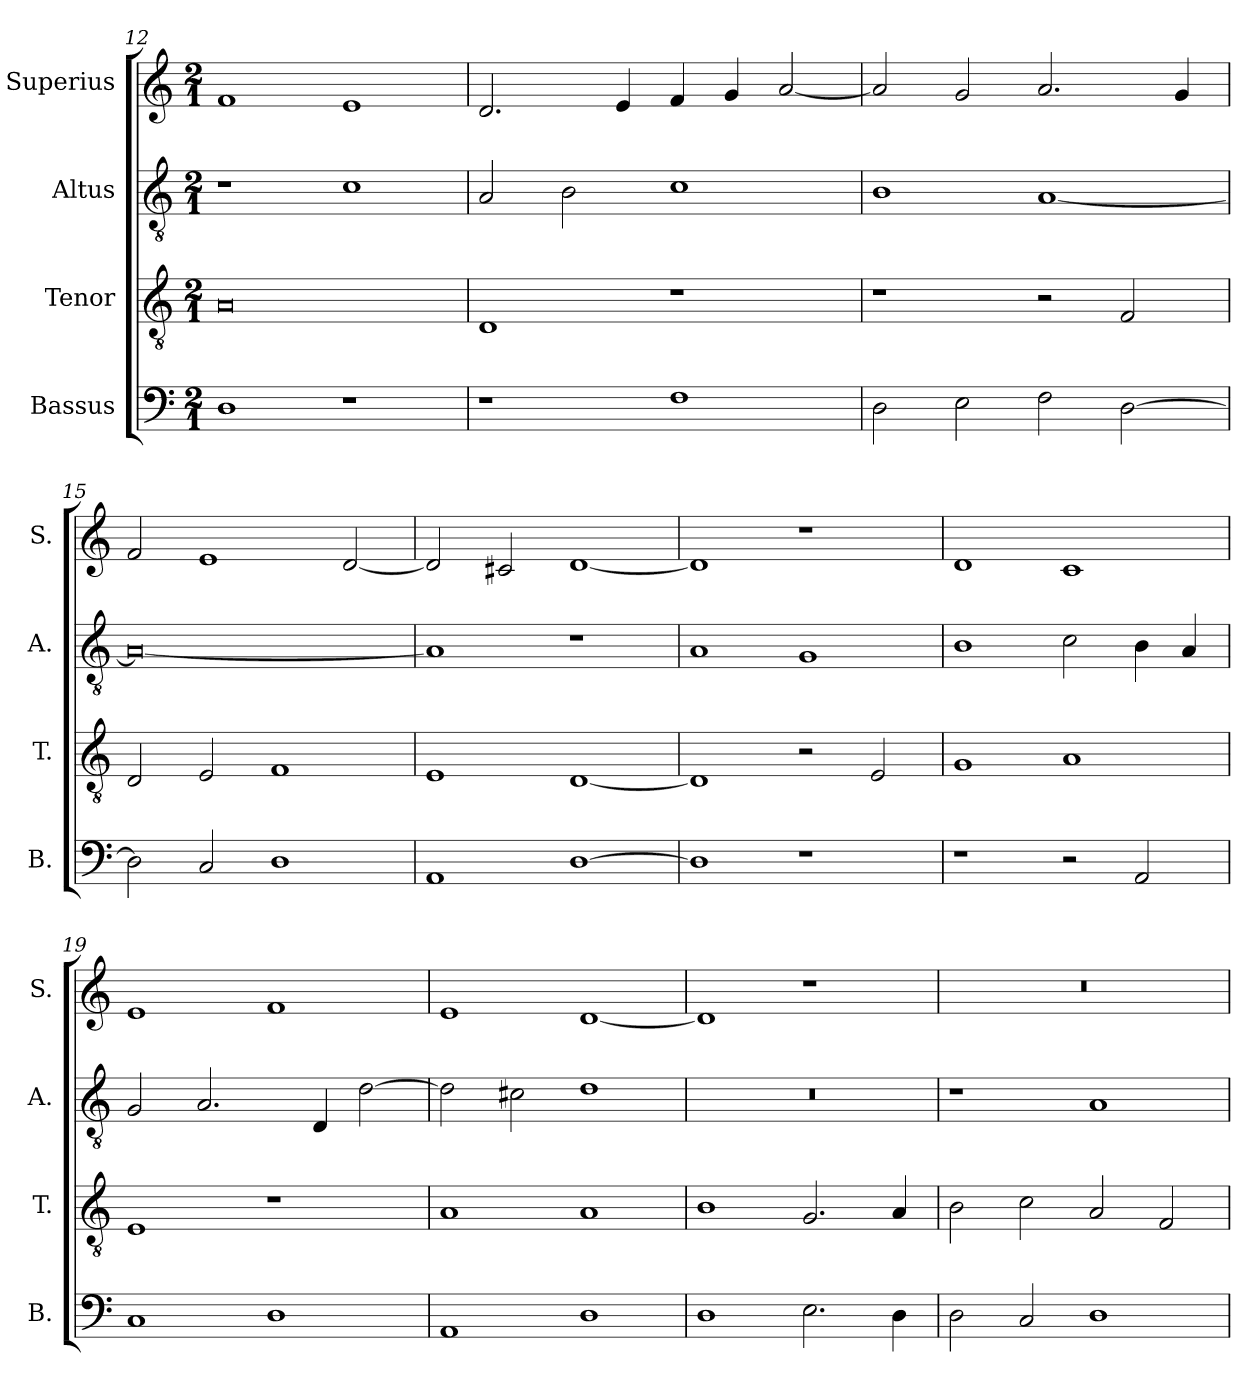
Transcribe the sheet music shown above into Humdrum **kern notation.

**kern	**kern	**kern	**kern
*part4	*part3	*part2	*part1
*staff4	*staff3	*staff2	*staff1
*I"Bassus	*I"Tenor	*I"Altus	*I"Superius
*I'B.	*I'T.	*I'A.	*I'S.
*clefF4	*clefGv2	*clefGv2	*clefG2
*k[]	*k[]	*k[]	*k[]
*M2/1	*M2/1	*M2/1	*M2/1
=12	=12	=12	=12
1D	0A	1r	1f
1r	.	1c	1e
=13	=13	=13	=13
1r	1D	2A/	2.d/
.	.	2B\	.
.	.	.	4e/
1F	1r	1c	4f/
.	.	.	4g/
.	.	.	[2a/
!!LO:LB:g=z
=14	=14	=14	=14
2D\	1r	1B	2a/]
2E\	.	.	2g/
2F\	2r	[1A	2.a/
[2D\	2F/	.	.
.	.	.	4g/
=15	=15	=15	=15
2D\]	2D/	0A_	2f/
2C/	2E/	.	1e
1D	1F	.	.
.	.	.	[2d/
=16	=16	=16	=16
1AA	1E	1A]	2d/]
.	.	.	2c#i/
[1D	[1D	1r	[1d
=17	=17	=17	=17
1D]	1D]	1A	1d]
1r	2r	1G	1r
.	2E/	.	.
=18	=18	=18	=18
1r	1G	1B	1d
2r	1A	2c\	1c
2AA/	.	4B\	.
.	.	4A/	.
=19	=19	=19	=19
1C	1E	2G/	1e
.	.	2.A/	.
1D	1r	.	1f
.	.	4D/	.
.	.	[2d\	.
=20	=20	=20	=20
1AA	1A	2d\]	1e
.	.	2c#i\	.
1D	1A	1d	[1d
!!LO:LB:g=z
=21	=21	=21	=21
1D	1B	0r	1d]
2.E\	2.G/	.	1r
4D\	4A/	.	.
=22	=22	=22	=22
2D\	2B\	1r	0r
2C/	2c\	.	.
1D	2A/	1A	.
.	2F/	.	.
=	=	=	=
*-	*-	*-	*-
